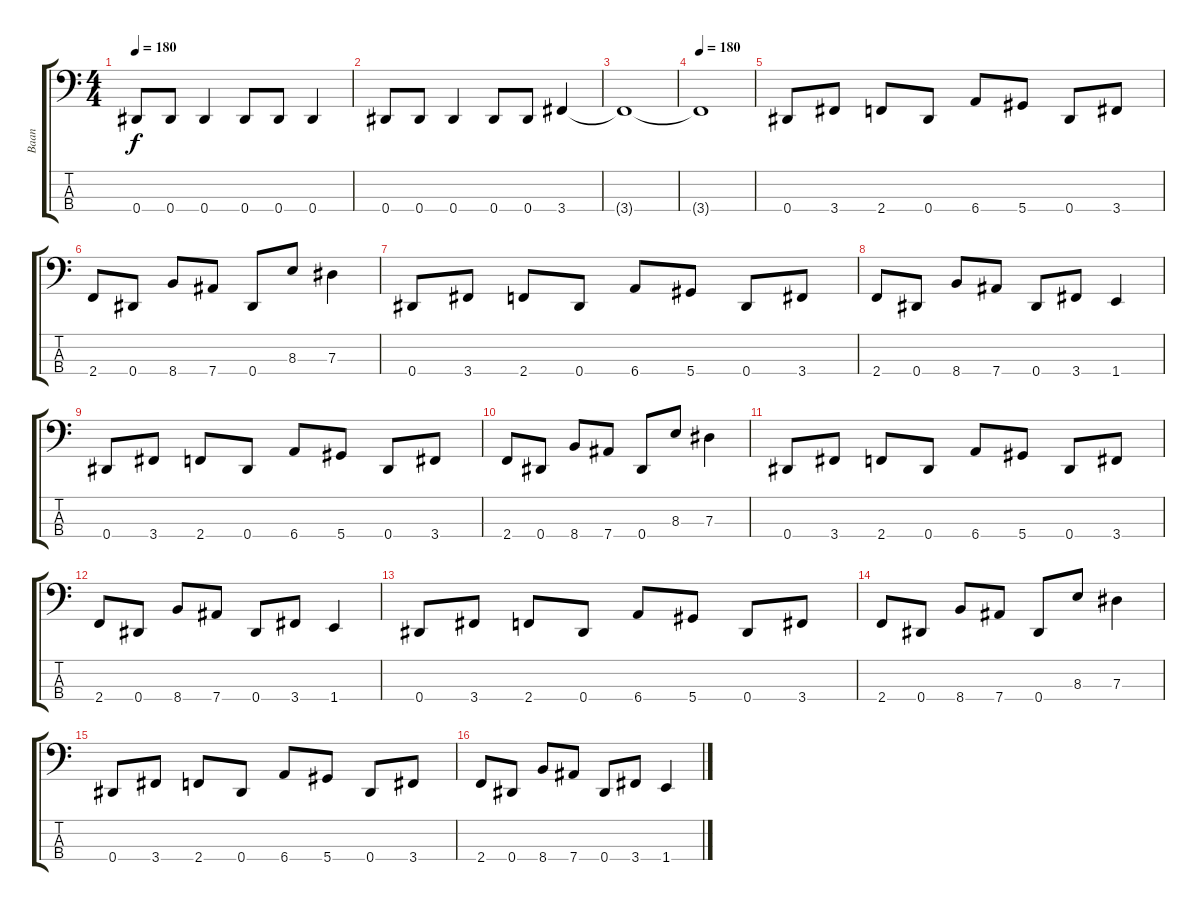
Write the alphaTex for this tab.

\track ("Baan" "Baan") {instrument electricbassfinger}
\staff {score tabs}
\tuning (Gb2 Db2 Ab1 Eb1) {hide}
\ts (4 4)
\tempo 180
\clef f4
\ks c
0.4.8{dy f} 0.4.8 0.4.4 0.4.8 0.4.8 0.4.4 |
0.4.8 0.4.8 0.4.4 0.4.8 0.4.8 3.4.4 |
3.4{t}.1 |
\tempo 180
3.4{t}.1 |
0.4.8 3.4.8 2.4.8 0.4.8 6.4.8 5.4.8 0.4.8 3.4.8 |
2.4.8 0.4.8 8.4.8 7.4.8 0.4.8 8.3.8 7.3.4 |
0.4.8 3.4.8 2.4.8 0.4.8 6.4.8 5.4.8 0.4.8 3.4.8 |
2.4.8 0.4.8 8.4.8 7.4.8 0.4.8 3.4.8 1.4.4 |
0.4.8 3.4.8 2.4.8 0.4.8 6.4.8 5.4.8 0.4.8 3.4.8 |
2.4.8 0.4.8 8.4.8 7.4.8 0.4.8 8.3.8 7.3.4 |
0.4.8 3.4.8 2.4.8 0.4.8 6.4.8 5.4.8 0.4.8 3.4.8 |
2.4.8 0.4.8 8.4.8 7.4.8 0.4.8 3.4.8 1.4.4 |
0.4.8 3.4.8 2.4.8 0.4.8 6.4.8 5.4.8 0.4.8 3.4.8 |
2.4.8 0.4.8 8.4.8 7.4.8 0.4.8 8.3.8 7.3.4 |
0.4.8 3.4.8 2.4.8 0.4.8 6.4.8 5.4.8 0.4.8 3.4.8 |
2.4.8 0.4.8 8.4.8 7.4.8 0.4.8 3.4.8 1.4.4
